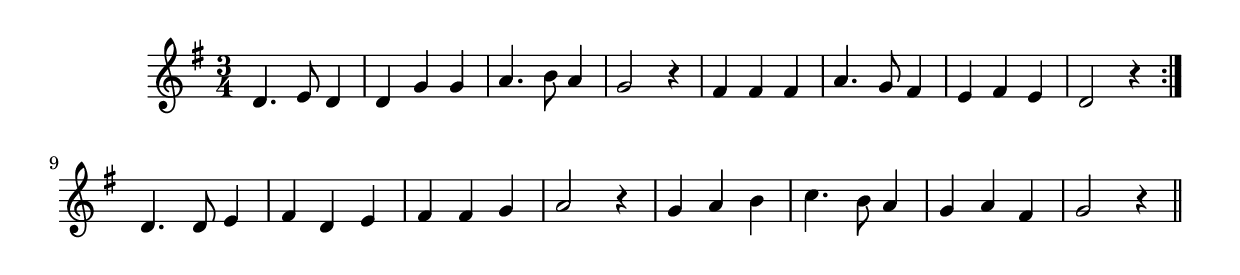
\version "2.19.49"
%{\header {
  title = "A:nnchen von Tharau (Germany)"
  composer = "anonymous"
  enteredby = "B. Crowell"
}%}
\score{{\key g \major
\time 3/4
%{\tempo 4=100
%}\clef violin
\relative d' {
  d4. e8 d4 | d4 g g | a4. b8 a4 | g2 r4 | fis4 fis fis | a4. g8 fis4 | e4 fis e | d2 r4 \bar ":|."
  d4. d8 e4 | fis d e | fis4 fis g | a2 r4 | g4 a b | c4. b8 a4 | g4 a fis | g2 r4
  \bar "||"
}

}}